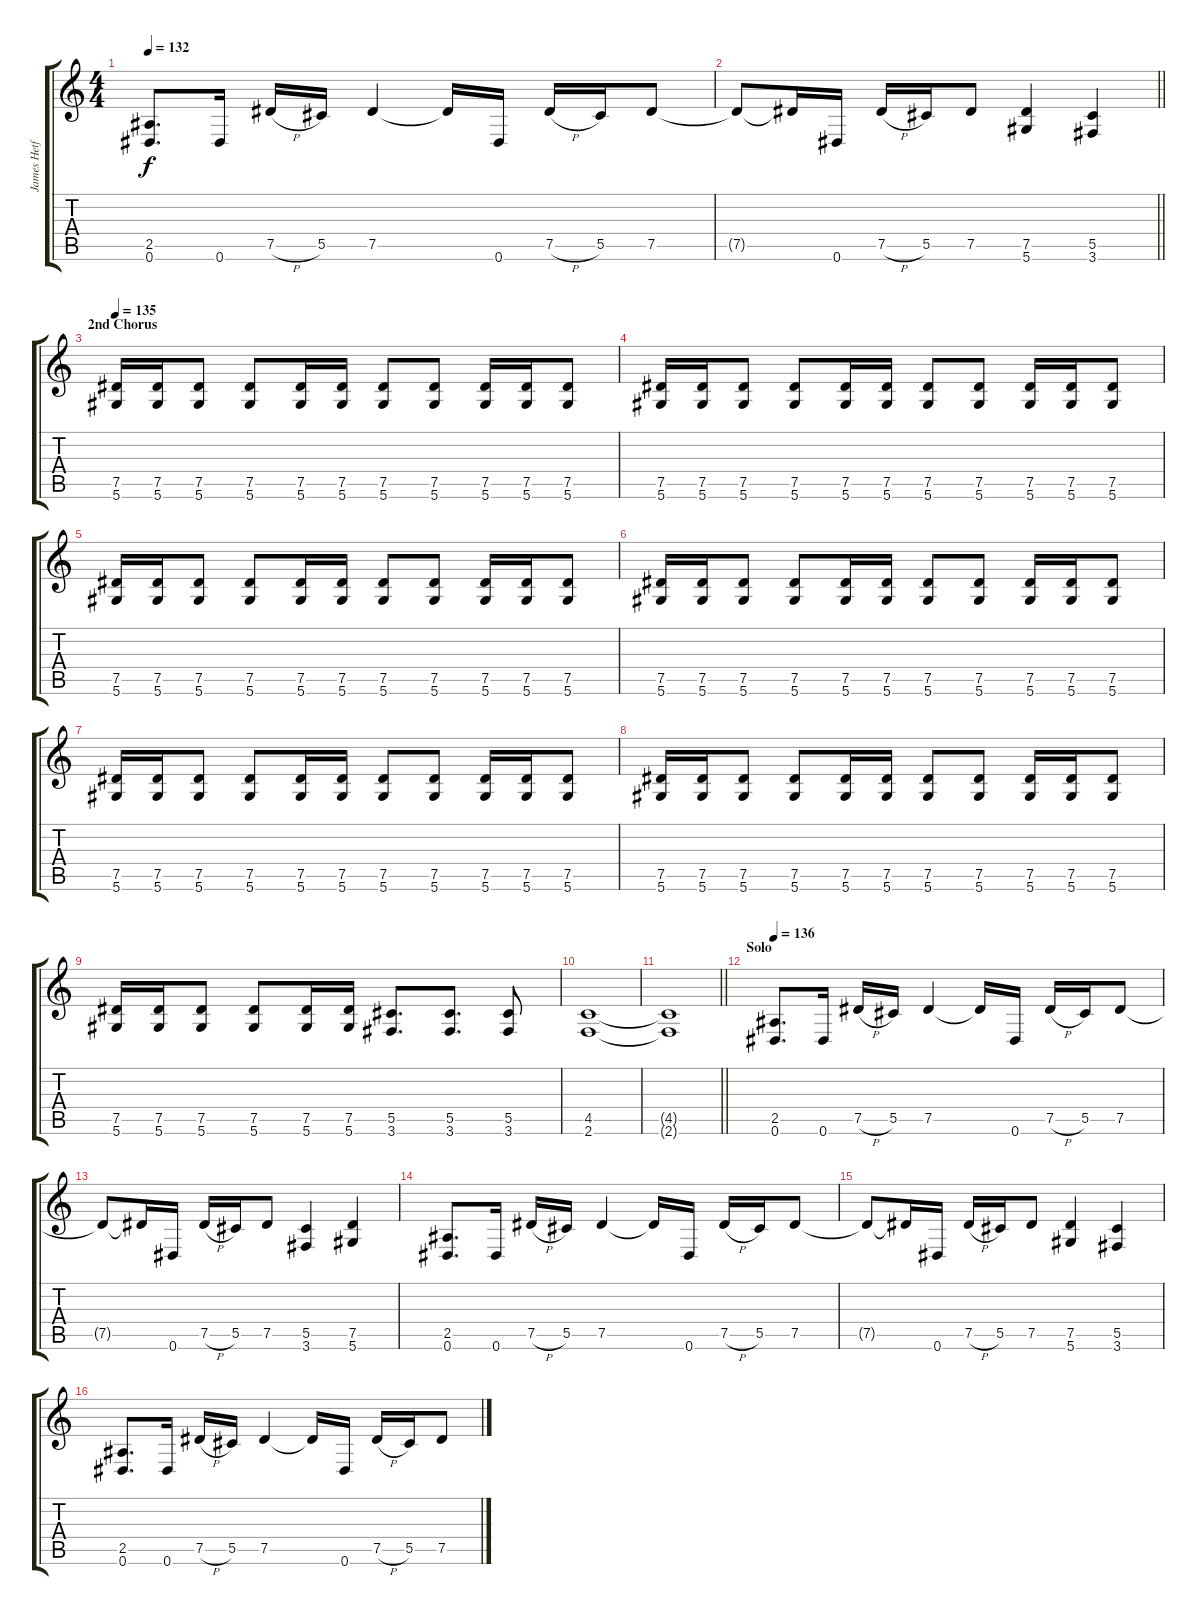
\track ("James Hetfield" "James Hetf") {instrument distortionguitar}
\staff {score tabs}
\tuning (Eb4 Bb3 Gb3 Db3 Ab2 Eb2) {hide}
\ts (4 4)
\tempo 132
\clef g2
\ks c
(2.5 0.6).8{d dy f} 0.6.16 7.5{h}.16 5.5.16 7.5.4 7.5{t}.16 0.6.16 7.5{h}.16 5.5.16 7.5.8 |
\barLineRight lightlight
7.5{t}.8 7.5{t}.16 0.6.16 7.5{h}.16 5.5.16 7.5.8 (7.5 5.6).4 (5.5 3.6).4 |
\section ("" "2nd Chorus")
\tempo 135
(7.5 5.6).16 (7.5 5.6).16 (7.5 5.6).8 (7.5 5.6).8 (7.5 5.6).16 (7.5 5.6).16 (7.5 5.6).8 (7.5 5.6).8 (7.5 5.6).16 (7.5 5.6).16 (7.5 5.6).8 |
(7.5 5.6).16 (7.5 5.6).16 (7.5 5.6).8 (7.5 5.6).8 (7.5 5.6).16 (7.5 5.6).16 (7.5 5.6).8 (7.5 5.6).8 (7.5 5.6).16 (7.5 5.6).16 (7.5 5.6).8 |
(7.5 5.6).16 (7.5 5.6).16 (7.5 5.6).8 (7.5 5.6).8 (7.5 5.6).16 (7.5 5.6).16 (7.5 5.6).8 (7.5 5.6).8 (7.5 5.6).16 (7.5 5.6).16 (7.5 5.6).8 |
(7.5 5.6).16 (7.5 5.6).16 (7.5 5.6).8 (7.5 5.6).8 (7.5 5.6).16 (7.5 5.6).16 (7.5 5.6).8 (7.5 5.6).8 (7.5 5.6).16 (7.5 5.6).16 (7.5 5.6).8 |
(7.5 5.6).16 (7.5 5.6).16 (7.5 5.6).8 (7.5 5.6).8 (7.5 5.6).16 (7.5 5.6).16 (7.5 5.6).8 (7.5 5.6).8 (7.5 5.6).16 (7.5 5.6).16 (7.5 5.6).8 |
(7.5 5.6).16 (7.5 5.6).16 (7.5 5.6).8 (7.5 5.6).8 (7.5 5.6).16 (7.5 5.6).16 (7.5 5.6).8 (7.5 5.6).8 (7.5 5.6).16 (7.5 5.6).16 (7.5 5.6).8 |
(7.5 5.6).16 (7.5 5.6).16 (7.5 5.6).8 (7.5 5.6).8 (7.5 5.6).16 (7.5 5.6).16 (5.5 3.6).8{d} (5.5 3.6).8{d} (5.5 3.6).8 |
(4.5 2.6).1 |
\barLineRight lightlight
(4.5{t} 2.6{t}).1 |
\section ("" "Solo")
\tempo 136
(2.5 0.6).8{d} 0.6.16 7.5{h}.16 5.5.16 7.5.4 7.5{t}.16 0.6.16 7.5{h}.16 5.5.16 7.5.8 |
7.5{t}.8 7.5{t}.16 0.6.16 7.5{h}.16 5.5.16 7.5.8 (5.5 3.6).4 (7.5 5.6).4 |
(2.5 0.6).8{d} 0.6.16 7.5{h}.16 5.5.16 7.5.4 7.5{t}.16 0.6.16 7.5{h}.16 5.5.16 7.5.8 |
7.5{t}.8 7.5{t}.16 0.6.16 7.5{h}.16 5.5.16 7.5.8 (7.5 5.6).4 (5.5 3.6).4 |
(2.5 0.6).8{d} 0.6.16 7.5{h}.16 5.5.16 7.5.4 7.5{t}.16 0.6.16 7.5{h}.16 5.5.16 7.5.8
